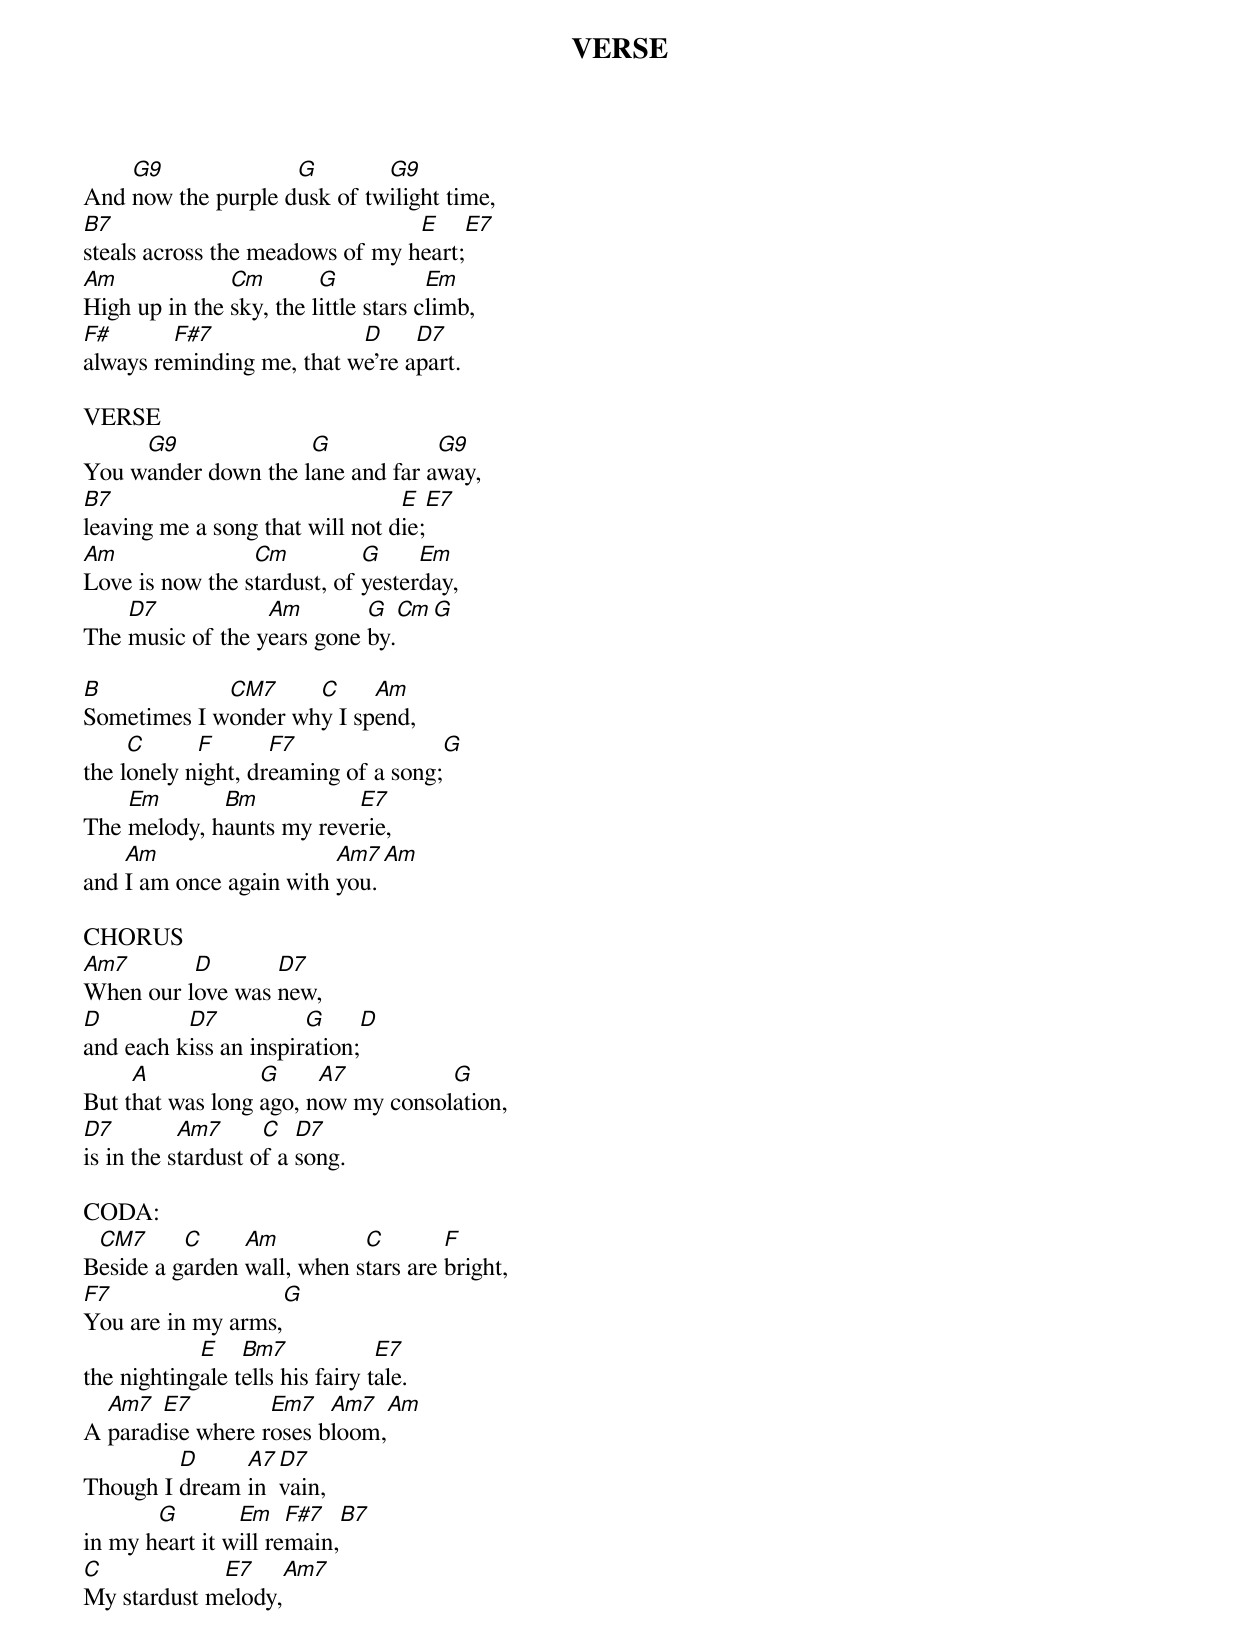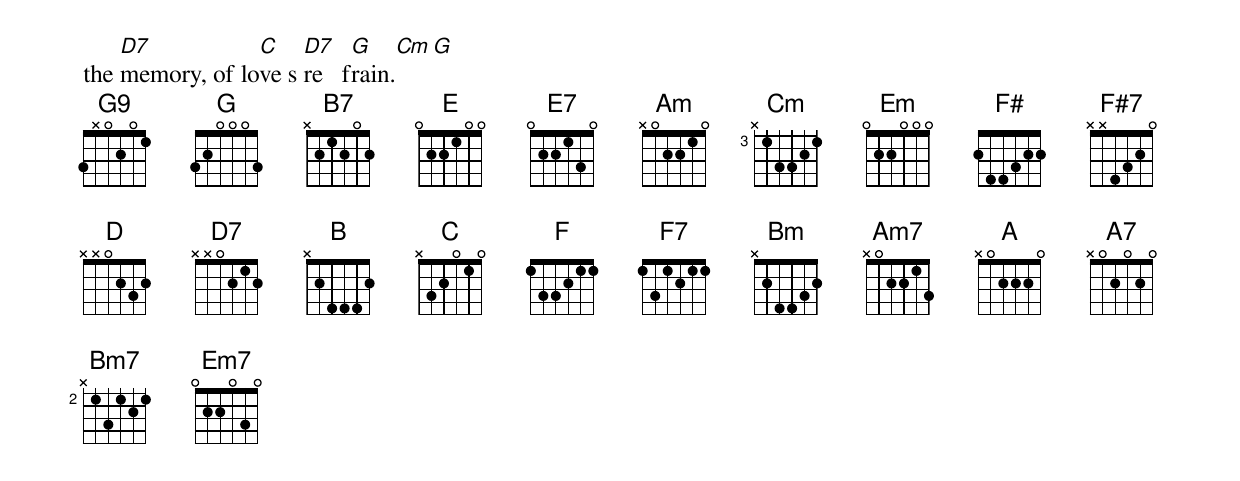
VERSE
    G9              G        G9
And now the purple dusk of twilight time,
B7                               E        E7
steals across the meadows of my heart;
Am             Cm        G            Em
High up in the sky, the little stars climb,
F#       F#7               D     D7
always reminding me, that we're apart.

VERSE
     G9              G            G9
You wander down the lane and far away,
B7                               E     E7
leaving me a song that will not die;
Am               Cm          G     Em
Love is now the stardust, of yesterday,
    D7            Am        G     Cm   G
The music of the years gone by.

B            CM7     C     Am
Sometimes I wonder why I spend,
     C      F       F7                 G
the lonely night, dreaming of a song;
    Em       Bm           E7
The melody, haunts my reverie,
    Am                   Am7    Am
and I am once again with you.

CHORUS
Am7       D       D7
When our love was new,
D         D7           G         D
and each kiss an inspiration;
     A            G     A7          G
But that was long ago, now my consolation,
D7         Am7      C   D7
is in the stardust of a song.

CODA:
 CM7      C     Am          C        F
Beside a garden wall, when stars are bright,
F7                  G
You are in my arms,
            E    Bm7             E7
the nightingale tells his fairy tale.
  Am7  E7         Em7   Am7      Am
A paradise where roses bloom,
         D     A7 D7
Though I dream in vain,
       G        Em    F#7     B7
in my heart it will remain,
C            E7      Am7
My stardust melody,
    D7           C    D7    G      Cm    G
the memory, of love s re   frain.
